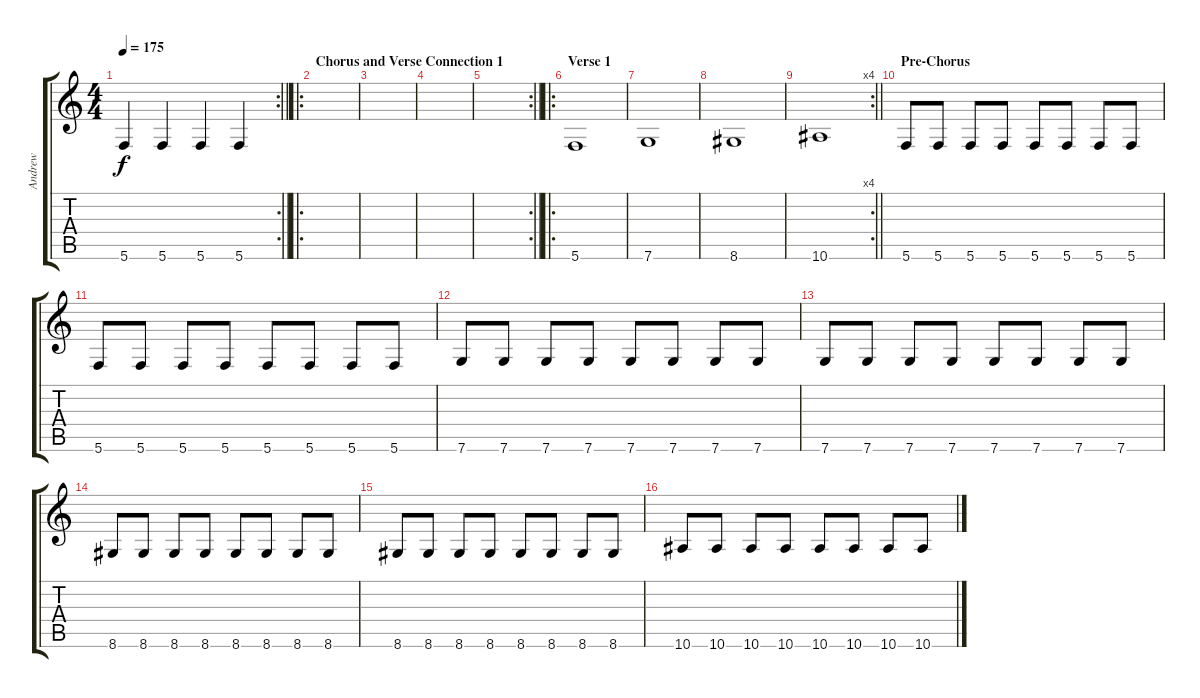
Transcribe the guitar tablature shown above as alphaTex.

\track ("Andrew" "Andrew") {instrument electricbassfinger}
\staff {score tabs}
\tuning (D4 A3 F3 C3 G2 C2) {hide}
\rc 2
\ts (4 4)
\tempo 175
\clef g2
\barLineRight lightlight
\ks c
5.6.4{dy f} 5.6.4 5.6.4 5.6.4 |
\ro
\section ("" "Chorus and Verse Connection 1")
|
|
|
\rc 2
\barLineRight lightlight
|
\ro
\section ("" "Verse 1")
5.6.1 |
7.6.1 |
8.6.1 |
\rc 4
\barLineRight lightlight
10.6.1 |
\section ("" "Pre-Chorus")
5.6.8 5.6.8 5.6.8 5.6.8 5.6.8 5.6.8 5.6.8 5.6.8 |
5.6.8 5.6.8 5.6.8 5.6.8 5.6.8 5.6.8 5.6.8 5.6.8 |
7.6.8 7.6.8 7.6.8 7.6.8 7.6.8 7.6.8 7.6.8 7.6.8 |
7.6.8 7.6.8 7.6.8 7.6.8 7.6.8 7.6.8 7.6.8 7.6.8 |
8.6.8 8.6.8 8.6.8 8.6.8 8.6.8 8.6.8 8.6.8 8.6.8 |
8.6.8 8.6.8 8.6.8 8.6.8 8.6.8 8.6.8 8.6.8 8.6.8 |
10.6.8 10.6.8 10.6.8 10.6.8 10.6.8 10.6.8 10.6.8 10.6.8
